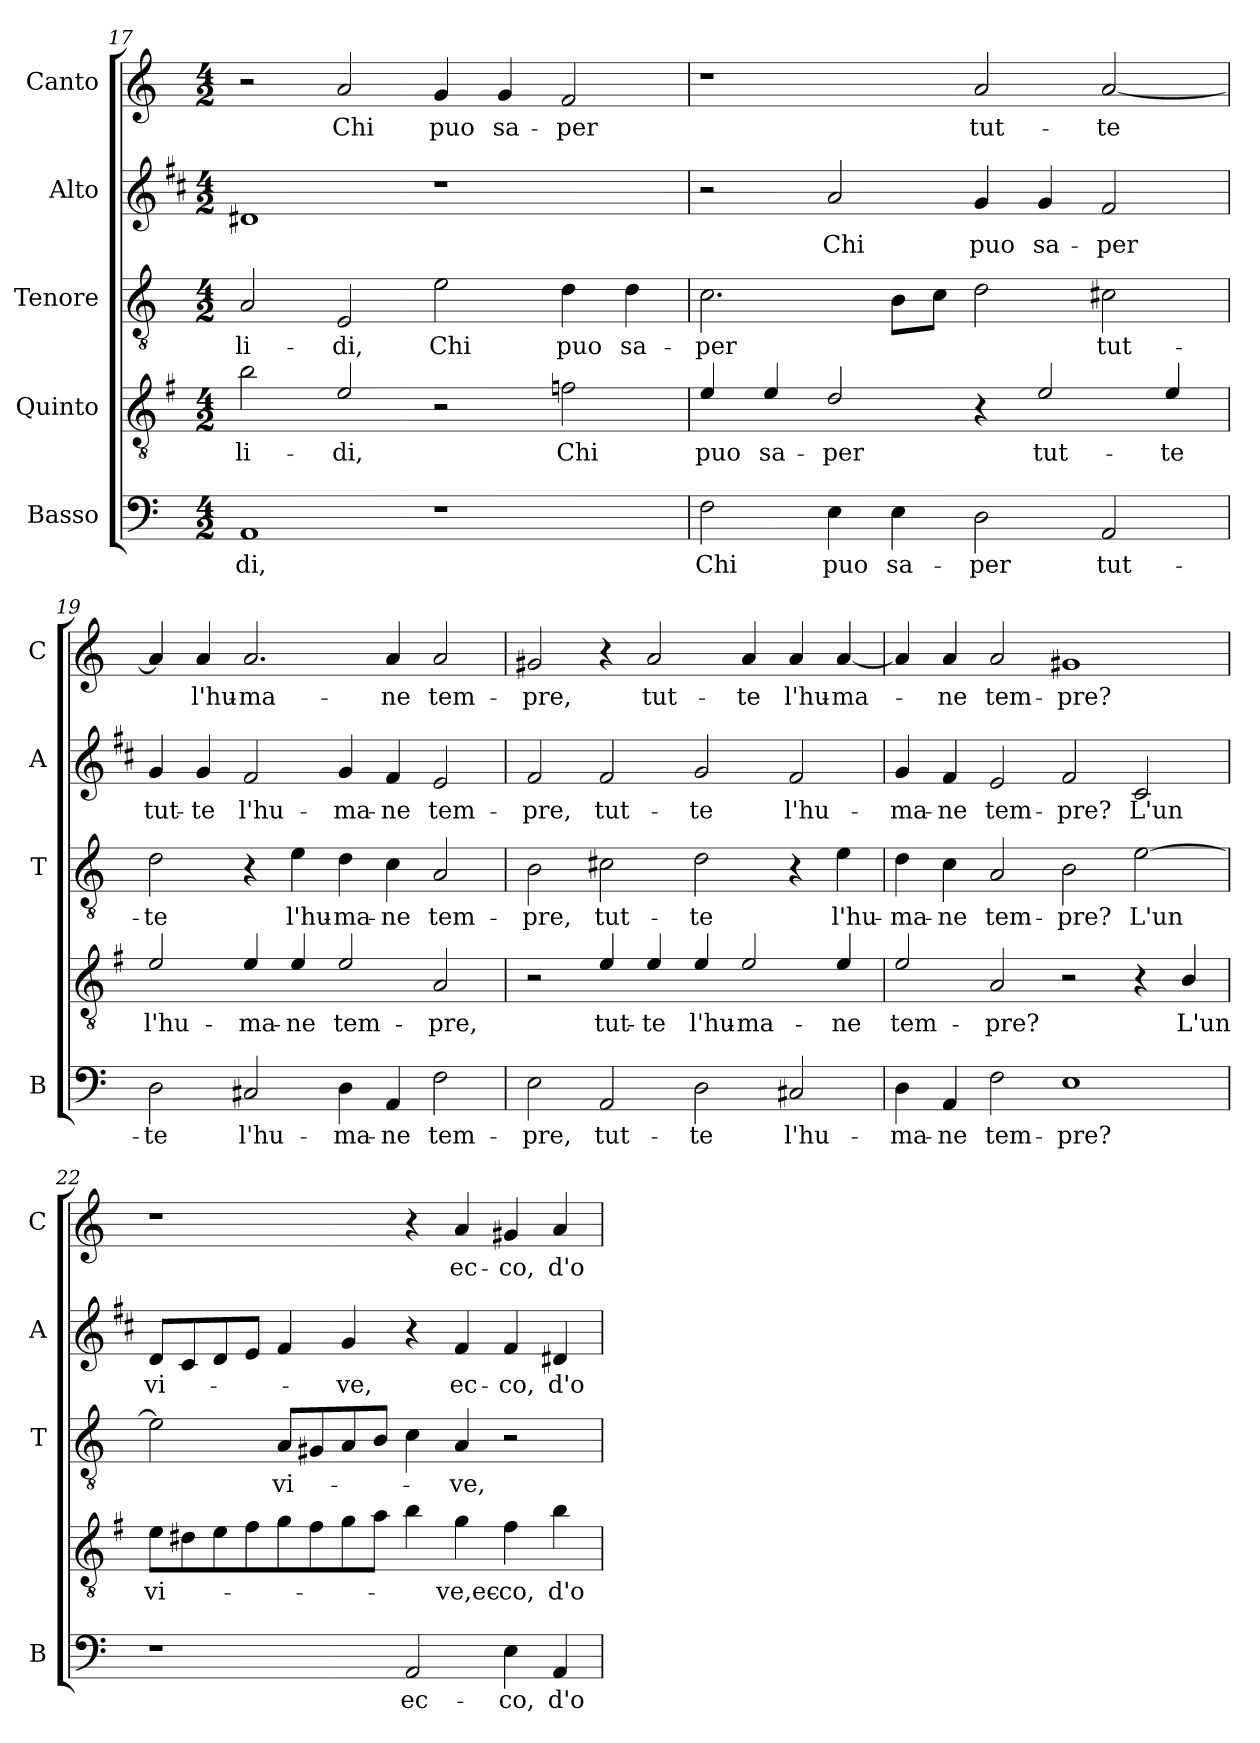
**kern	**text	**kern	**text	**kern	**text	**kern	**text	**kern	**text
*part5	*part5	*part4	*part4	*part3	*part3	*part2	*part2	*part1	*part1
*staff5	*staff5	*staff4	*staff4	*staff3	*staff3	*staff2	*staff2	*staff1	*staff1
*I"Basso	*	*I"Quinto	*	*I"Tenore	*	*I"Alto	*	*I"Canto	*
*I'B	*	*	*	*I'T	*	*I'A	*	*I'C	*
*clefF4	*	*clefGv2	*	*clefGv2	*	*clefG2	*	*clefG2	*
*	*	*ITrd4c7	*	*	*	*ITrd1c2	*	*	*
*k[]	*	*k[]	*	*k[]	*	*k[]	*	*k[]	*
*C:	*	*C:	*	*C:	*	*C:	*	*C:	*
*M4/2	*	*M4/2	*	*M4/2	*	*M4/2	*	*M4/2	*
=17	=17	=17	=17	=17	=17	=17	=17	=17	=17
!	!LO:LY:b	!	!LO:LY:b	!	!LO:LY:b	!	!	!	!
1AA	-di,	2e\	li-	2A/	li-	1c#X	.	2r	.
!	!	!	!LO:LY:b	!	!LO:LY:b	!	!	!	!LO:LY:b
.	.	2A/	-di,	2E/	-di,	.	.	2a/	Chi
!	!	!	!	!	!LO:LY:b	!	!	!	!LO:LY:b
1r	.	2r	.	2e\	Chi	1r	.	4g/	puo
!	!	!	!	!	!	!	!	!	!LO:LY:b
.	.	.	.	.	.	.	.	4g/	sa-
!	!	!	!LO:LY:b	!	!LO:LY:b	!	!	!	!LO:LY:b
.	.	2B-X\	Chi	4d\	puo	.	.	2f/	-per
!	!	!	!	!	!LO:LY:b	!	!	!	!
.	.	.	.	4d\	sa-	.	.	.	.
=18	=18	=18	=18	=18	=18	=18	=18	=18	=18
!	!LO:LY:b	!	!LO:LY:b	!	!LO:LY:b	!	!	!	!
2F\	Chi	4A/	puo	2.c\	-per	2r	.	1r	.
!	!	!	!LO:LY:b	!	!	!	!	!	!
.	.	4A/	sa-	.	.	.	.	.	.
!	!LO:LY:b	!	!LO:LY:b	!	!	!	!LO:LY:b	!	!
4E\	puo	2G/	-per	.	.	2g/	Chi	.	.
!	!LO:LY:b	!	!	!	!	!	!	!	!
4E\	sa-	.	.	8B\L	.	.	.	.	.
.	.	.	.	8c\J	.	.	.	.	.
!	!LO:LY:b	!	!	!	!	!	!LO:LY:b	!	!LO:LY:b
2D\	-per	4r	.	2d\	.	4f/	puo	2a/	tut-
!	!	!	!LO:LY:b	!	!	!	!LO:LY:b	!	!
.	.	2A/	tut-	.	.	4f/	sa-	.	.
!	!LO:LY:b	!	!	!	!LO:LY:b	!	!LO:LY:b	!	!LO:LY:b
2AA/	tut-	.	.	2c#X\	tut-	2e/	-per	[2a/	-te
!	!	!	!LO:LY:b	!	!	!	!	!	!
.	.	4A/	-te	.	.	.	.	.	.
!!LO:LB:g=z
=19	=19	=19	=19	=19	=19	=19	=19	=19	=19
!	!LO:LY:b	!	!LO:LY:b	!	!LO:LY:b	!	!LO:LY:b	!	!
2D\	-te	2A/	l'hu-	2d\	-te	4f/	tut-	4a/]	.
!	!	!	!	!	!	!	!LO:LY:b	!	!LO:LY:b
.	.	.	.	.	.	4f/	-te	4a/	l'hu-
!	!LO:LY:b	!	!LO:LY:b	!	!	!	!LO:LY:b	!	!LO:LY:b
2C#X/	l'hu-	4A/	-ma-	4r	.	2e/	l'hu-	2.a/	-ma-
!	!	!	!LO:LY:b	!	!LO:LY:b	!	!	!	!
.	.	4A/	-ne	4e\	l'hu-	.	.	.	.
!	!LO:LY:b	!	!LO:LY:b	!	!LO:LY:b	!	!LO:LY:b	!	!
4D\	-ma-	2A/	tem-	4d\	-ma-	4f/	-ma-	.	.
!	!LO:LY:b	!	!	!	!LO:LY:b	!	!LO:LY:b	!	!LO:LY:b
4AA/	-ne	.	.	4c\	-ne	4e/	-ne	4a/	-ne
!	!LO:LY:b	!	!LO:LY:b	!	!LO:LY:b	!	!LO:LY:b	!	!LO:LY:b
2F\	tem-	2D/	-pre,	2A/	tem-	2d/	tem-	2a/	tem-
=20	=20	=20	=20	=20	=20	=20	=20	=20	=20
!	!LO:LY:b	!	!	!	!LO:LY:b	!	!LO:LY:b	!	!LO:LY:b
2E\	-pre,	2r	.	2B\	-pre,	2e/	-pre,	2g#X/	-pre,
!	!LO:LY:b	!	!LO:LY:b	!	!LO:LY:b	!	!LO:LY:b	!	!
2AA/	tut-	4A/	tut-	2c#X\	tut-	2e/	tut-	4r	.
!	!	!	!LO:LY:b	!	!	!	!	!	!LO:LY:b
.	.	4A/	-te	.	.	.	.	2a/	tut-
!	!LO:LY:b	!	!LO:LY:b	!	!LO:LY:b	!	!LO:LY:b	!	!
2D\	-te	4A/	l'hu-	2d\	-te	2f/	-te	.	.
!	!	!	!LO:LY:b	!	!	!	!	!	!LO:LY:b
.	.	2A/	-ma-	.	.	.	.	4a/	-te
!	!LO:LY:b	!	!	!	!	!	!LO:LY:b	!	!LO:LY:b
2C#X/	l'hu-	.	.	4r	.	2e/	l'hu-	4a/	l'hu-
!	!	!	!LO:LY:b	!	!LO:LY:b	!	!	!	!LO:LY:b
.	.	4A/	-ne	4e\	l'hu-	.	.	[4a/	-ma-
=21	=21	=21	=21	=21	=21	=21	=21	=21	=21
!	!LO:LY:b	!	!LO:LY:b	!	!LO:LY:b	!	!LO:LY:b	!	!
4D\	-ma-	2A/	tem-	4d\	-ma-	4f/	-ma-	4a/]	.
!	!LO:LY:b	!	!	!	!LO:LY:b	!	!LO:LY:b	!	!LO:LY:b
4AA/	-ne	.	.	4c\	-ne	4e/	-ne	4a/	-ne
!	!LO:LY:b	!	!LO:LY:b	!	!LO:LY:b	!	!LO:LY:b	!	!LO:LY:b
2F\	tem-	2D/	-pre?	2A/	tem-	2d/	tem-	2a/	tem-
!	!LO:LY:b	!	!	!	!LO:LY:b	!	!LO:LY:b	!	!LO:LY:b
1E	-pre?	2r	.	2B\	-pre?	2e/	-pre?	1g#X	-pre?
!	!	!	!	!	!LO:LY:b	!	!LO:LY:b	!	!
.	.	4r	.	[2e\	L'un	2B/	L'un	.	.
!	!	!	!LO:LY:b	!	!	!	!	!	!
.	.	4E/	L'un	.	.	.	.	.	.
=22	=22	=22	=22	=22	=22	=22	=22	=22	=22
!	!	!	!LO:LY:b	!	!	!	!LO:LY:b	!	!
1r	.	8A\L	vi-	2e\]	.	8c/L	vi-	1r	.
.	.	8G#X\	.	.	.	8B/	.	.	.
.	.	8A\	.	.	.	8c/	.	.	.
.	.	8B\	.	.	.	8d/J	.	.	.
!	!	!	!	!	!LO:LY:b	!	!	!	!
.	.	8c\	.	8A/L	vi-	4e/	.	.	.
.	.	8B\	.	8G#X/	.	.	.	.	.
!	!	!	!	!	!	!	!LO:LY:b	!	!
.	.	8c\	.	8A/	.	4f/	-ve,	.	.
.	.	8d\J	.	8B/J	.	.	.	.	.
!	!LO:LY:b	!	!	!	!	!	!	!	!
2AA/	ec-	4e\	.	4c\	.	4r	.	4r	.
!	!	!	!LO:LY:b	!	!LO:LY:b	!	!LO:LY:b	!	!LO:LY:b
.	.	4c\	-ve,ec-	4A/	-ve,	4e/	ec-	4a/	ec-
!	!LO:LY:b	!	!LO:LY:b	!	!	!	!LO:LY:b	!	!LO:LY:b
4E\	-co,	4B\	-co,	2r	.	4e/	-co,	4g#X/	-co,
!	!LO:LY:b	!	!LO:LY:b	!	!	!	!LO:LY:b	!	!LO:LY:b
4AA/	d'o-	4e\	d'o-	.	.	4c#X/	d'o-	4a/	d'o-
=	=	=	=	=	=	=	=	=	=
*-	*-	*-	*-	*-	*-	*-	*-	*-	*-
